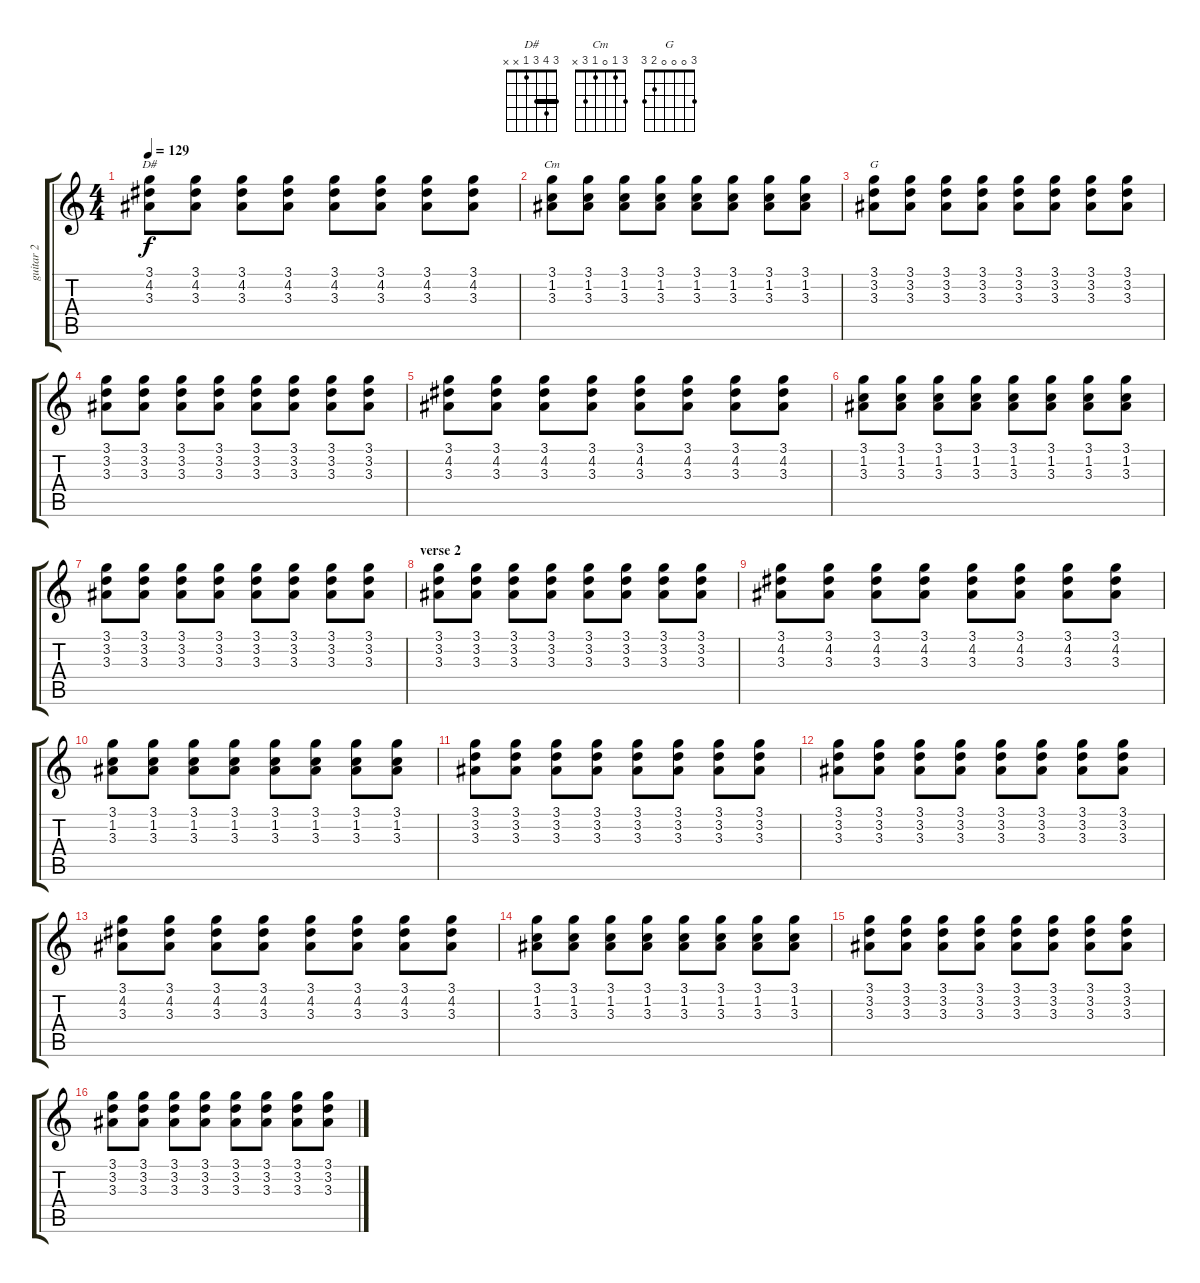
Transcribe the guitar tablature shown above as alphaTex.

\track ("guitar 2" "guitar 2") {instrument electricguitarjazz}
\staff {score tabs}
\tuning (E4 B3 G3 D3 A2 E2) {hide}
\chord ("D#" 3 4 3 1 x x) {barre 3}
\chord ("Cm" 3 1 0 1 3 x)
\chord ("G" 3 0 0 0 2 3)
\ts (4 4)
\tempo 129
\clef g2
\ks c
(3.1 4.2 3.3).8{ch "D#" dy f} (3.1 4.2 3.3).8 (3.1 4.2 3.3).8 (3.1 4.2 3.3).8 (3.1 4.2 3.3).8 (3.1 4.2 3.3).8 (3.1 4.2 3.3).8 (3.1 4.2 3.3).8 |
(3.1 1.2 3.3).8{ch "Cm"} (3.1 1.2 3.3).8 (3.1 1.2 3.3).8 (3.1 1.2 3.3).8 (3.1 1.2 3.3).8 (3.1 1.2 3.3).8 (3.1 1.2 3.3).8 (3.1 1.2 3.3).8 |
(3.1 3.2 3.3).8{ch "G"} (3.1 3.2 3.3).8 (3.1 3.2 3.3).8 (3.1 3.2 3.3).8 (3.1 3.2 3.3).8 (3.1 3.2 3.3).8 (3.1 3.2 3.3).8 (3.1 3.2 3.3).8 |
(3.1 3.2 3.3).8 (3.1 3.2 3.3).8 (3.1 3.2 3.3).8 (3.1 3.2 3.3).8 (3.1 3.2 3.3).8 (3.1 3.2 3.3).8 (3.1 3.2 3.3).8 (3.1 3.2 3.3).8 |
(3.1 4.2 3.3).8 (3.1 4.2 3.3).8 (3.1 4.2 3.3).8 (3.1 4.2 3.3).8 (3.1 4.2 3.3).8 (3.1 4.2 3.3).8 (3.1 4.2 3.3).8 (3.1 4.2 3.3).8 |
(3.1 1.2 3.3).8 (3.1 1.2 3.3).8 (3.1 1.2 3.3).8 (3.1 1.2 3.3).8 (3.1 1.2 3.3).8 (3.1 1.2 3.3).8 (3.1 1.2 3.3).8 (3.1 1.2 3.3).8 |
(3.1 3.2 3.3).8 (3.1 3.2 3.3).8 (3.1 3.2 3.3).8 (3.1 3.2 3.3).8 (3.1 3.2 3.3).8 (3.1 3.2 3.3).8 (3.1 3.2 3.3).8 (3.1 3.2 3.3).8 |
\section ("" "verse 2")
(3.1 3.2 3.3).8 (3.1 3.2 3.3).8 (3.1 3.2 3.3).8 (3.1 3.2 3.3).8 (3.1 3.2 3.3).8 (3.1 3.2 3.3).8 (3.1 3.2 3.3).8 (3.1 3.2 3.3).8 |
(3.1 4.2 3.3).8 (3.1 4.2 3.3).8 (3.1 4.2 3.3).8 (3.1 4.2 3.3).8 (3.1 4.2 3.3).8 (3.1 4.2 3.3).8 (3.1 4.2 3.3).8 (3.1 4.2 3.3).8 |
(3.1 1.2 3.3).8 (3.1 1.2 3.3).8 (3.1 1.2 3.3).8 (3.1 1.2 3.3).8 (3.1 1.2 3.3).8 (3.1 1.2 3.3).8 (3.1 1.2 3.3).8 (3.1 1.2 3.3).8 |
(3.1 3.2 3.3).8 (3.1 3.2 3.3).8 (3.1 3.2 3.3).8 (3.1 3.2 3.3).8 (3.1 3.2 3.3).8 (3.1 3.2 3.3).8 (3.1 3.2 3.3).8 (3.1 3.2 3.3).8 |
(3.1 3.2 3.3).8 (3.1 3.2 3.3).8 (3.1 3.2 3.3).8 (3.1 3.2 3.3).8 (3.1 3.2 3.3).8 (3.1 3.2 3.3).8 (3.1 3.2 3.3).8 (3.1 3.2 3.3).8 |
(3.1 4.2 3.3).8 (3.1 4.2 3.3).8 (3.1 4.2 3.3).8 (3.1 4.2 3.3).8 (3.1 4.2 3.3).8 (3.1 4.2 3.3).8 (3.1 4.2 3.3).8 (3.1 4.2 3.3).8 |
(3.1 1.2 3.3).8 (3.1 1.2 3.3).8 (3.1 1.2 3.3).8 (3.1 1.2 3.3).8 (3.1 1.2 3.3).8 (3.1 1.2 3.3).8 (3.1 1.2 3.3).8 (3.1 1.2 3.3).8 |
(3.1 3.2 3.3).8 (3.1 3.2 3.3).8 (3.1 3.2 3.3).8 (3.1 3.2 3.3).8 (3.1 3.2 3.3).8 (3.1 3.2 3.3).8 (3.1 3.2 3.3).8 (3.1 3.2 3.3).8 |
(3.1 3.2 3.3).8 (3.1 3.2 3.3).8 (3.1 3.2 3.3).8 (3.1 3.2 3.3).8 (3.1 3.2 3.3).8 (3.1 3.2 3.3).8 (3.1 3.2 3.3).8 (3.1 3.2 3.3).8
